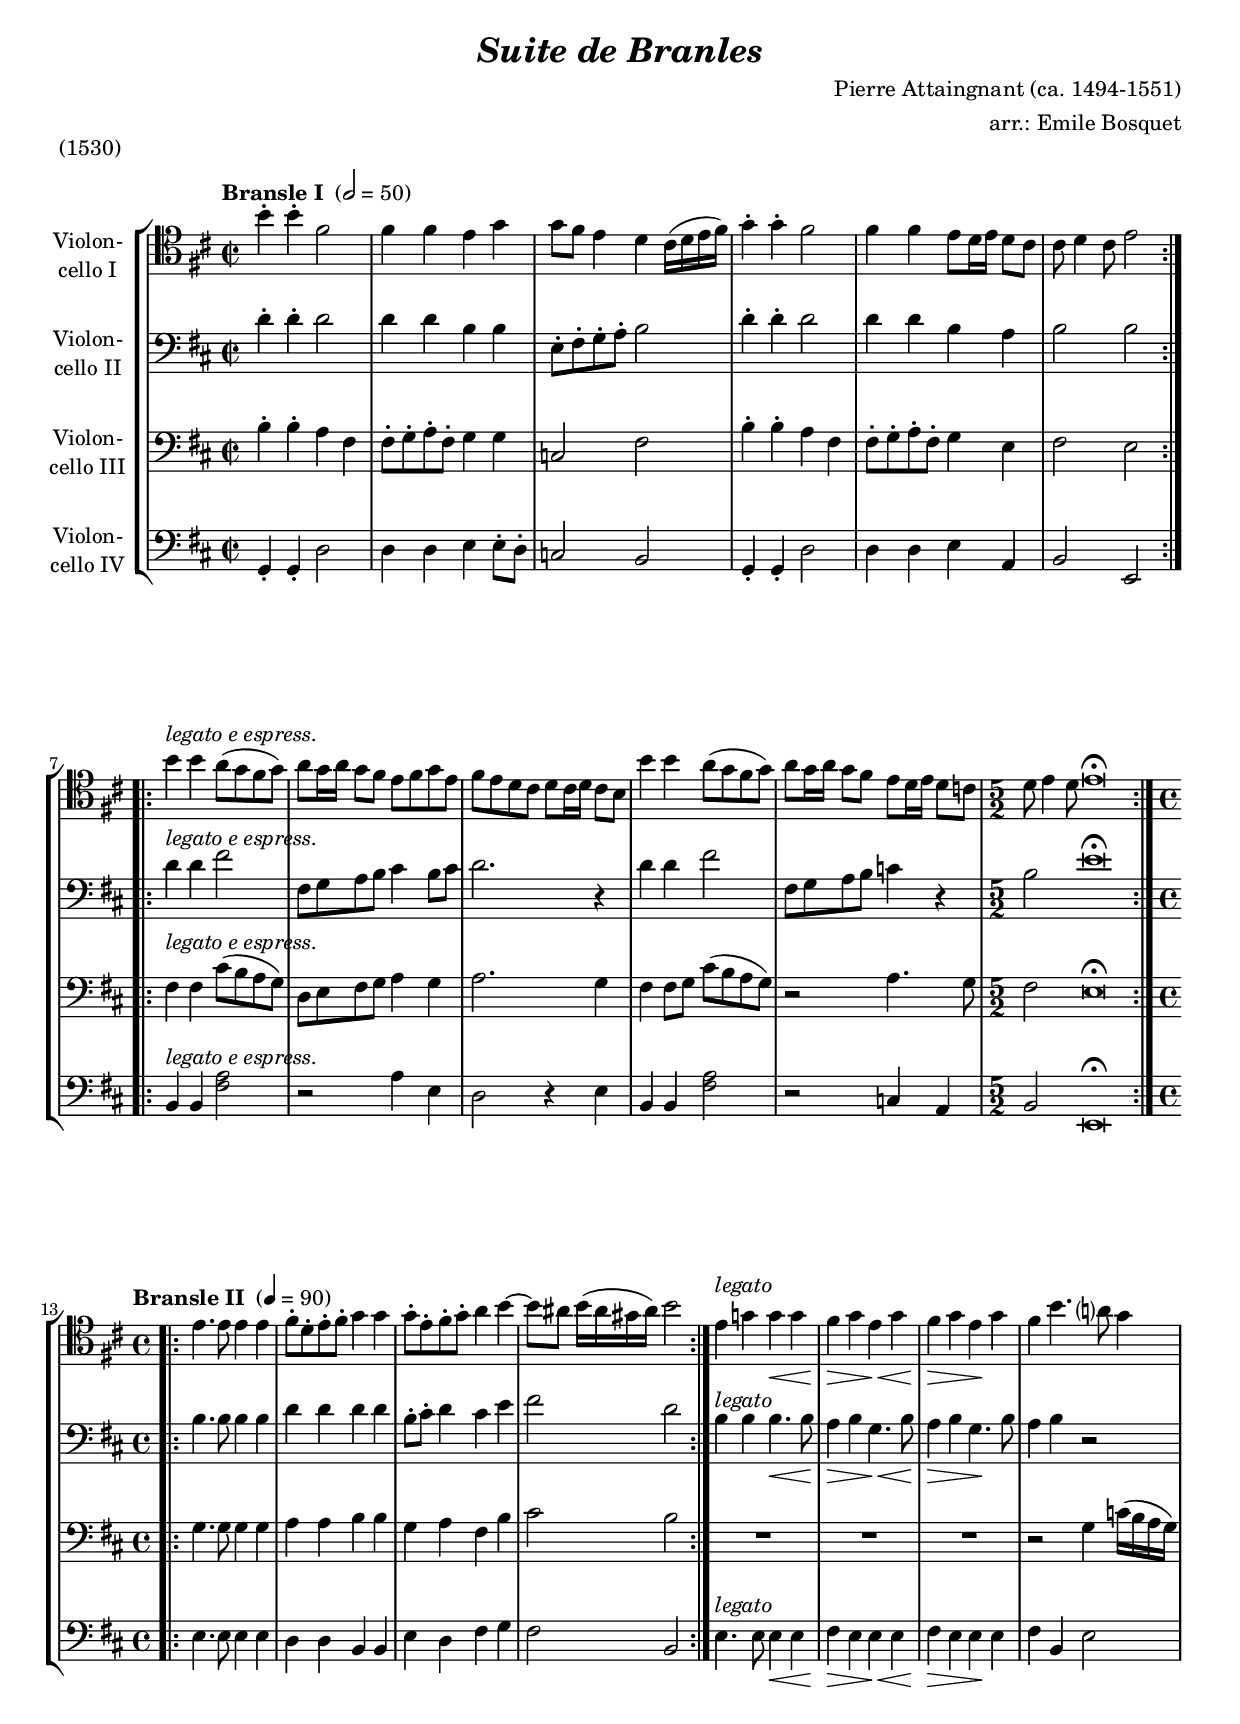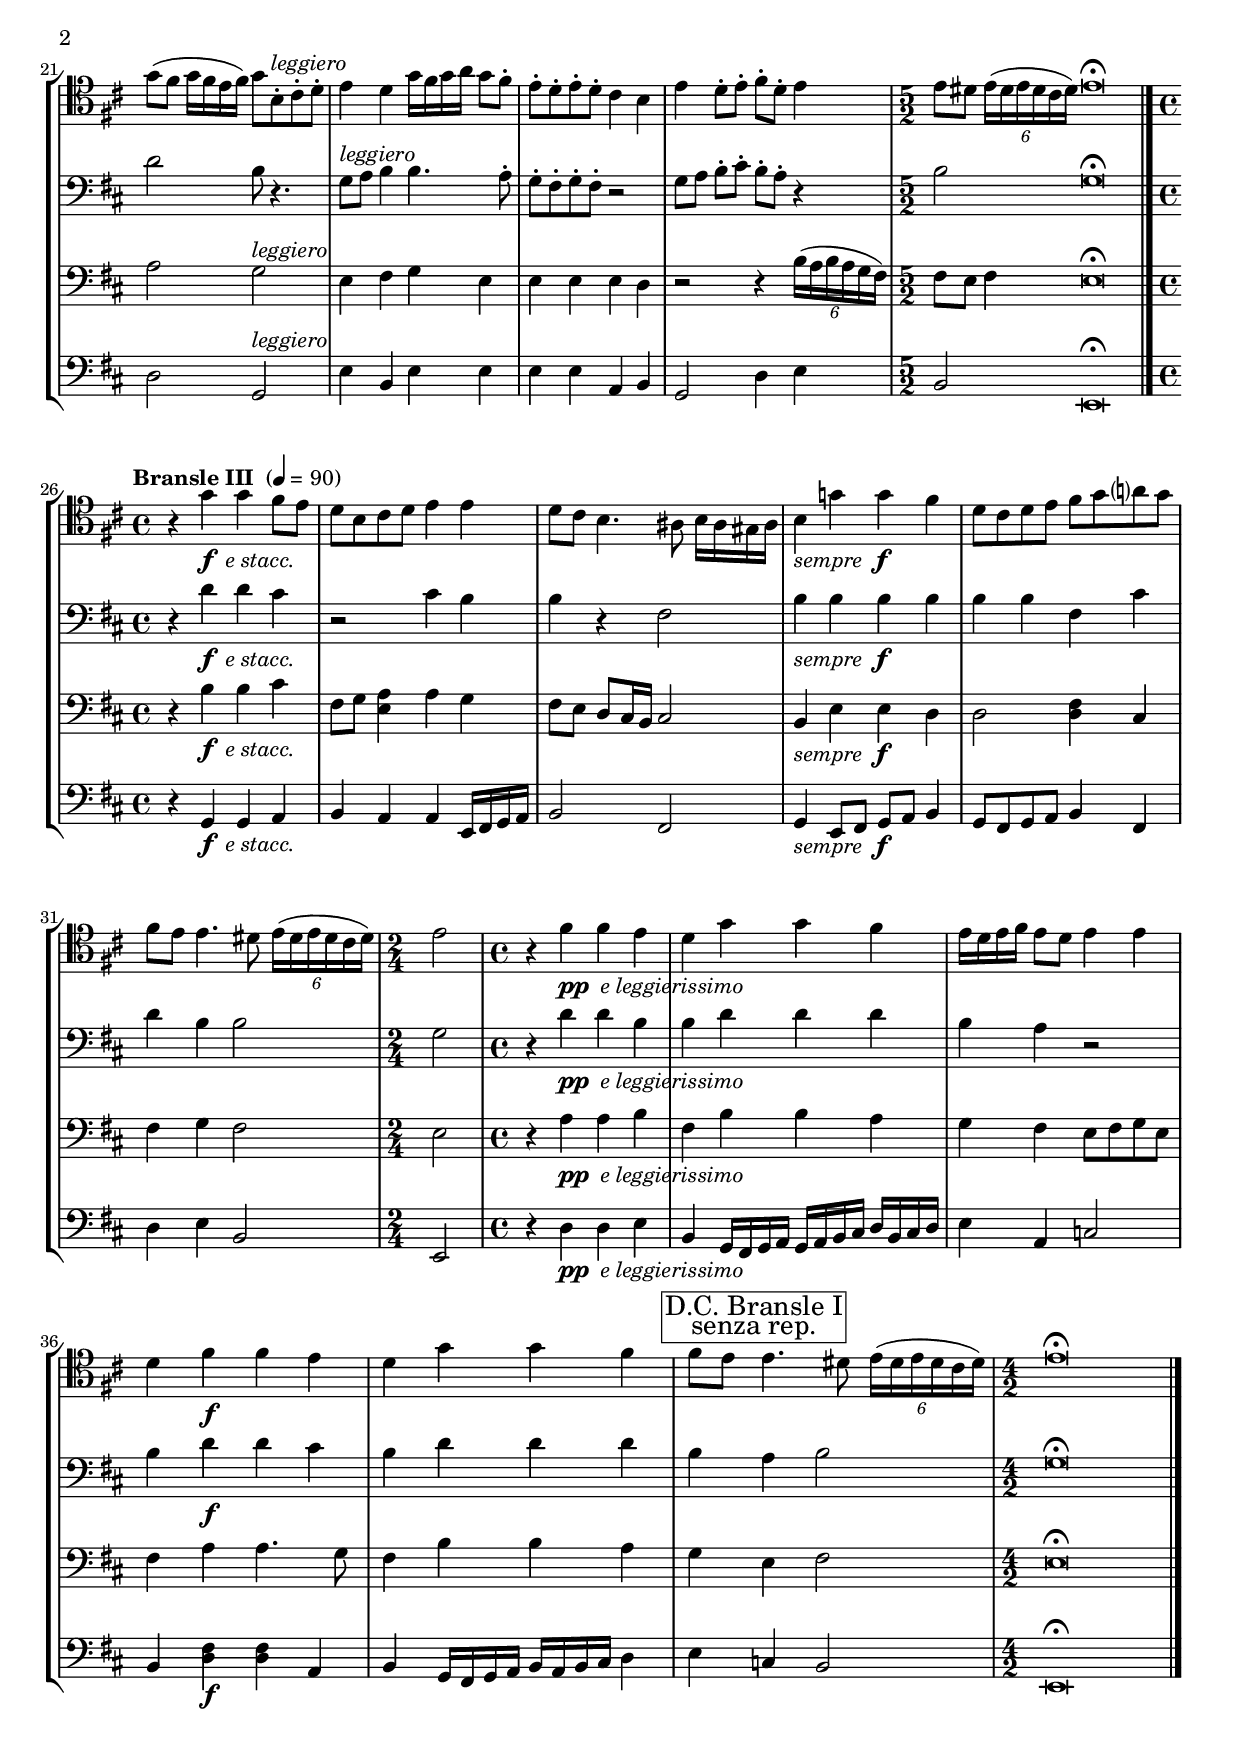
\version "2.18.2"
\include "deutsch.ly"
  
#(set-global-staff-size 18.75)

\header {
  title     = \markup \bold \italic "Suite de Branles"
  composer  = "Pierre Attaingnant (ca. 1494-1551)"
  arranger  = "arr.: Emile Bosquet"
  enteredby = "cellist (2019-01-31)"
  piece     = "(1530)"
}

voiceconsts = {
  \key f \major
  \time 2/2
  \clef "bass"
%  \numericTimeSignature
  \compressFullBarRests
  % Set default beaming for all staves
% \set Timing.beamExceptions = #'()
% \set Timing.baseMoment     = #(ly:make-moment 1 4)
% \set Timing.beatStructure  = #'(1 1 1)
}

micl = "clarinet"
mifl = "flute"
miob = "oboe"
mifh = "french horn"
misx = "tenor sax"
mist = "string ensemble 1"
miba = "cello"

introa = {        \tempo "Bransle I "   2=50 }
introb = { \break \tempo "Bransle II "  4=90 \time 4/4 }
introc = { \break \tempo "Bransle III " 4=90 \time 4/4 }

dcbi = \mark \markup \box \center-column { "D.C. Bransle I" "senza rep." }

fest = \markup { \dynamic f \italic " e stacc." }
lega = \markup \italic "legato"
legg = \markup \italic "leggiero"
lesp = \markup \italic "legato e espress."
ppel = \markup { \dynamic pp \italic " e leggierissimo" }
semf = \markup { \italic "sempre " \dynamic f }

va = \relative c'' {
  \voiceconsts
  \clef "tenor"
  
  \introa
  \repeat volta 2 {
    d4-. d-. a2
    a4 a g b
    b8 a g4 f e16( f g a)
    b4-. b-. a2

    a4 a g8 f16 g f8[ e]
    e f4 e8 g2
  }
  \repeat volta 2 {
    d'4^\lesp d c8( b a b)
    c b16 c b8[ a] g a b g

    a g f e f e16 f e8[ d]
    d'4 d c8( b a b)
    c b16 c b8[ a] g f16 g f8[ es] \time 5/2
    f g4 f8 g\breve\fermata
  }

  \introb
  \repeat volta 2 {
    g4. g8 g4 g
    a8-. f-. g-. a-. b4 b
    b8-. g-. a-. b-. c4 d~
    d8 cis d16( cis h cis) d2
  }

  g,4^\lega b! b\< b
  a\!\> b g\!\< b
  a\!\> b g\! b
  a d4. c?8 b4
  b8( a b16[ a g a]) b8 d,-.^\legg e-. f-.

  g4 f b16 a b c b8 a-.
  g-. f-. g-. f-. e4 d
  g f8-. g-. a-. f-. g4 \time 5/2
  g8[ fis] \tuplet 6/4 4 { g16( fis g fis e fis) } g\breve\fermata \bar "|."

  \introc
  r4 b_\fest b a8 g
  f d e f g4 g
  f8 e d4. cis8 d16 cis h cis

  d4_\semf b'! b a
  f8 e f g a b c? b
  a g g4. fis8 \tuplet 6/4 4 { g16[(fis g fis e fis)] } \time 2/4
  g2 \time 4/4

  r4 a_\ppel a g
  f b b a
  g16 f g a g8 f g4 g

  f a\f a g
  f b b a
  a8 g \dcbi g4. fis8 \tuplet 6/4 4 { g16[(fis g fis e fis)] } \time 4/2
  g\breve\fermata \bar "|."
}

vb = \relative c' {
  \voiceconsts

  \introa
  \repeat volta 2 {
    f4-. f-. f2
    f4 f d d
    g,8-. a-. b-. c-. d2
    f4-. f-. f2

    f4 f d c
    d2 d
  }
  \repeat volta 2 {
    f4^\lesp f a2
    a,8 b c d e4 d8 e

    f2. r4
    f f a2
    a,8 b c d es4 r \time 5/2
    d2 g\breve\fermata
  }

  \introb
  \repeat volta 2 {
    d4. d8 d4 d
    f f f f
    d8-. e-. f4 e g
    a2 f
  }

  d4^\lega d d4.\< d8
  c4\!\> d b4.\!\< d8
  c4\!\> d b4.\! d8
  c4 d r2
  f d8 r4.

  b8^\legg c d4 d4. c8-.
  b-. a-. b-. a-. r2
  b8 c d[-. e]-. d-. c-. r4 \time 5/2
  d2 b\breve\fermata \bar "|."

  \introc
  r4 f'_\fest f e
  r2 e4 d
  d r a2

  d4_\semf d d d
  d d a e'
  f d d2 \time 2/4
  b \time 4/4

  r4 f'_\ppel f d
  d f f f
  d c r2

  d4 f\f f e
  d f f f
  d \dcbi c d2 \time 4/2
  b\breve\fermata \bar "|."
}

vc = \relative c' {
  \voiceconsts

  \introa
  \repeat volta 2 {
    d4-. d-. c a
    a8-. b-. c-. a-. b4 b
    es,2 a
    d4-. d-. c a

    a8-. b-. c-. a-. b4 g
    a2 g
  }
  \repeat volta 2 {
    a4^\lesp a e'8( d c b)
    f g a b c4 b

    c2. b4
    a a8 b e( d c b)
    r2 c4. b8 \time 5/2
    a2 g\breve\fermata
  }

  \introb
  \repeat volta 2 {
    b4. b8 b4 b
    c c d d
    b c a d
    e2 d
  }

  R1*3
  r2 b4 es16( d c b)
  c2 b^\legg

  g4 a b g
  g g g f
  r2 r4 \tuplet 6/4 4 { d'16( c d c b a) } \time 5/2
  a8 g a4 g\breve\fermata \bar "|."

  \introc
  r4 d'_\fest d e
  a,8 b <g c>4 c b
  a8[ g] f e16 d e2

  d4_\semf g g f
  f2 <f a>4 e
  a b a2 \time 2/4
  g \time 4/4

  r4 c_\ppel c d
  a d d c
  b a g8 a b g

  a4 c c4. b8
  a4 d d c
  b \dcbi g a2 \time 4/2
  g\breve\fermata \bar "|."
}

vd = \relative c {
  \voiceconsts
  
  \introa
  \repeat volta 2 {
    b4-. b-. f'2
    f4 f g g8-. f-.
    es2 d
    b4-. b-. f'2

    f4 f g c,
    d2 g,
  }
  \repeat volta 2 {
    d'4^\lesp d <a' c>2
    r c4 g

    f2 r4 g
    d d <a' c>2
    r es4 c \time 5/2
    d2 g,\breve\fermata
  }

  \introb
  \repeat volta 2 {
    g'4. g8 g4 g
    f f d d
    g f a b
    a2 d,
  }

  g4.^\lega g8 g4\< g
  a\!\> g g\!\< g
  a\!\> g g\! g
  a d, g2
  f b,^\legg

  g'4 d g g
  g g c, d
  b2 f'4 g \time 5/2
  d2 g,\breve\fermata \bar "|."

  \introc
  r4 b_\fest b c
  d c c g16 a b c
  d2 a

  b4_\semf g8 a b c d4
  b8 a b c d4 a
  f' g d2 \time 2/4
  g, \time 4/4

  r4 f'_\ppel f g
  d b16 a b c b c d e f d e f
  g4 c, es2

  d4 <f a>\f <f a> c
  d b16 a b c d c d e f4
  g \dcbi es d2 \time 4/2
  g,\breve\fermata \bar "|."
}


music = \new StaffGroup <<
      \new Staff {
	\set Staff.midiInstrument = \miba
	\set Staff.instrumentName = \markup \center-column { "Violon-" "cello I" }
	\transpose f d { \va }
      }

      \new Staff {
	\set Staff.midiInstrument = \miba
	\set Staff.instrumentName = \markup \center-column { "Violon-" "cello II" }
	\transpose f d { \vb }
      }

      \new Staff {
	\set Staff.midiInstrument = \miba
	\set Staff.instrumentName = \markup \center-column { "Violon-" "cello III" }
	\transpose f d { \vc }
      }

      \new Staff {
	\set Staff.midiInstrument = \miba
	\set Staff.instrumentName = \markup \center-column { "Violon-" "cello IV" }
	\transpose f d { \vd }
      }
>>

\book {
  \score {
    \music
    \layout {}
  }

  \score {
    \unfoldRepeats \music

    \midi {
      \context {
        \Score
      }
    }
  }
}
